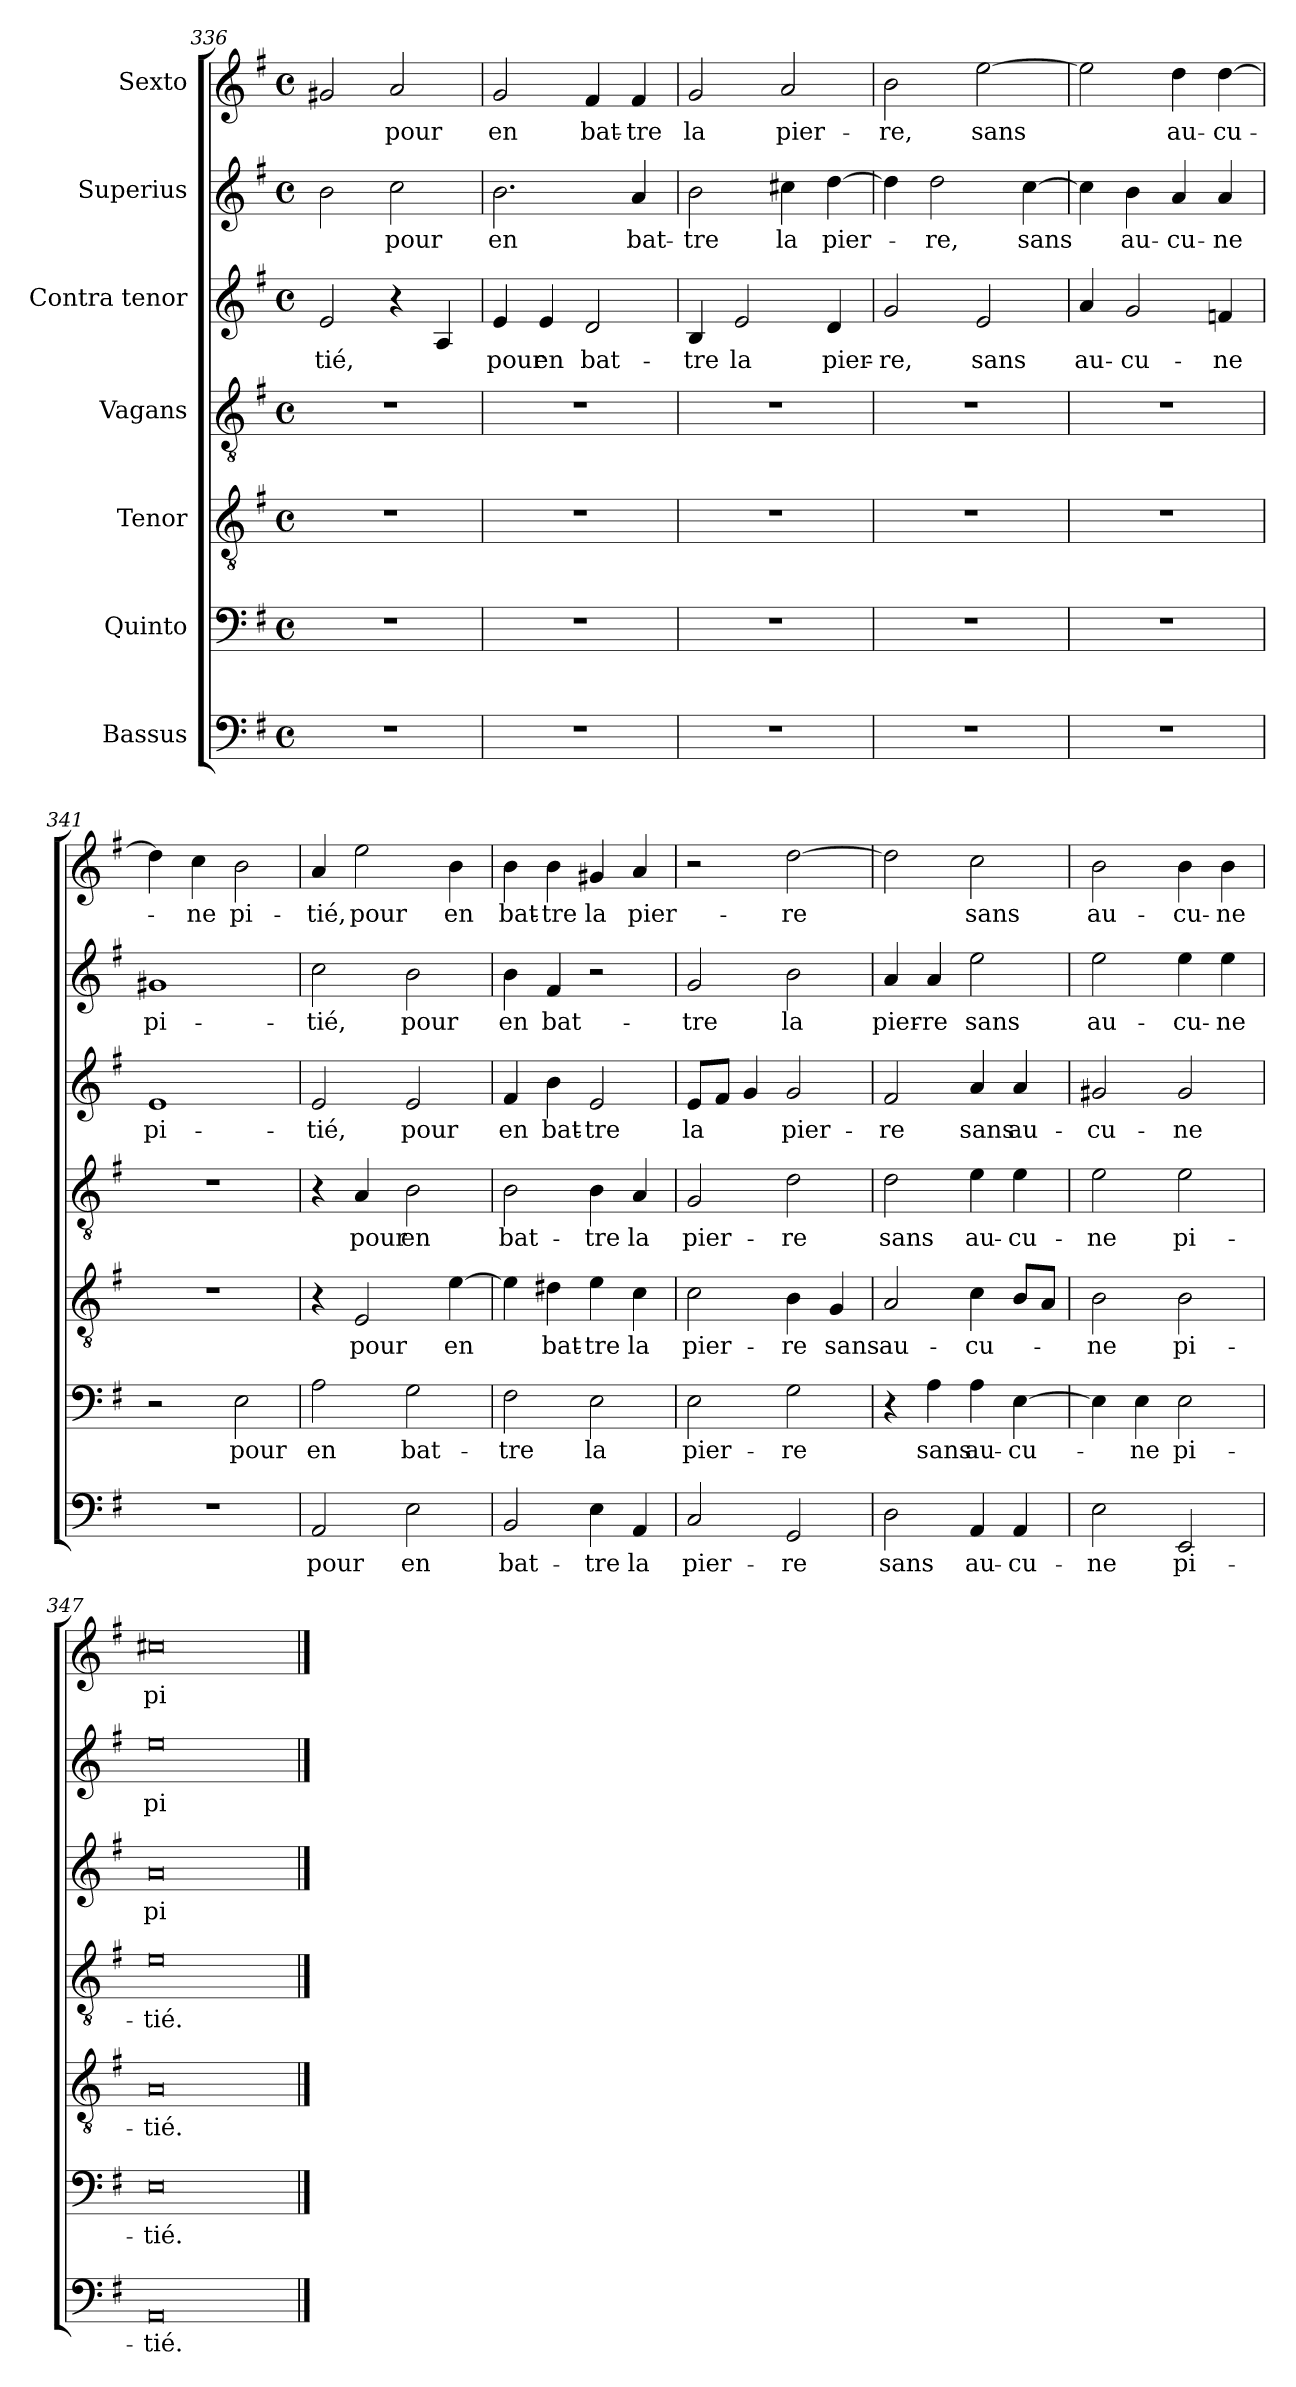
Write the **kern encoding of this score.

**kern	**text	**kern	**text	**kern	**text	**kern	**text	**kern	**text	**kern	**text	**kern	**text
*part7	*part7	*part6	*part6	*part5	*part5	*part4	*part4	*part3	*part3	*part2	*part2	*part1	*part1
*staff7	*staff7	*staff6	*staff6	*staff5	*staff5	*staff4	*staff4	*staff3	*staff3	*staff2	*staff2	*staff1	*staff1
*I"Bassus	*	*I"Quinto	*	*I"Tenor	*	*I"Vagans	*	*I"Contra tenor	*	*I"Superius	*	*I"Sexto	*
*clefF4	*	*clefF4	*	*clefGv2	*	*clefGv2	*	*clefG2	*	*clefG2	*	*clefG2	*
*k[f#]	*	*k[f#]	*	*k[f#]	*	*k[f#]	*	*k[f#]	*	*k[f#]	*	*k[f#]	*
*G:	*	*G:	*	*G:	*	*G:	*	*G:	*	*G:	*	*G:	*
*M4/4	*	*M4/4	*	*M4/4	*	*M4/4	*	*M4/4	*	*M4/4	*	*M4/4	*
*met(c)	*	*met(c)	*	*met(c)	*	*met(c)	*	*met(c)	*	*met(c)	*	*met(c)	*
=336	=336	=336	=336	=336	=336	=336	=336	=336	=336	=336	=336	=336	=336
!	!	!	!	!	!	!	!	!	!LO:LY:b	!	!	!	!
1r	.	1r	.	1r	.	1r	.	2e/	-tié,	2b\	.	2g#X/	.
!	!	!	!	!	!	!	!	!	!	!	!LO:LY:b	!	!LO:LY:b
.	.	.	.	.	.	.	.	4r	.	2cc\	pour	2a/	pour
.	.	.	.	.	.	.	.	4A/	.	.	.	.	.
=337	=337	=337	=337	=337	=337	=337	=337	=337	=337	=337	=337	=337	=337
!	!	!	!	!	!	!	!	!	!LO:LY:b	!	!LO:LY:b	!	!LO:LY:b
1r	.	1r	.	1r	.	1r	.	4e/	pour	2.b\	en	2g/	en
!	!	!	!	!	!	!	!	!	!LO:LY:b	!	!	!	!
.	.	.	.	.	.	.	.	4e/	en	.	.	.	.
!	!	!	!	!	!	!	!	!	!LO:LY:b	!	!	!	!LO:LY:b
.	.	.	.	.	.	.	.	2d/	bat-	.	.	4f#/	bat-
!	!	!	!	!	!	!	!	!	!	!	!LO:LY:b	!	!LO:LY:b
.	.	.	.	.	.	.	.	.	.	4a/	bat-	4f#/	-tre
=338	=338	=338	=338	=338	=338	=338	=338	=338	=338	=338	=338	=338	=338
!	!	!	!	!	!	!	!	!	!LO:LY:b	!	!LO:LY:b	!	!LO:LY:b
1r	.	1r	.	1r	.	1r	.	4B/	-tre	2b\	-tre	2g/	la
!	!	!	!	!	!	!	!	!	!LO:LY:b	!	!	!	!
.	.	.	.	.	.	.	.	2e/	la	.	.	.	.
!	!	!	!	!	!	!	!	!	!	!	!LO:LY:b	!	!LO:LY:b
.	.	.	.	.	.	.	.	.	.	4cc#X\	la	2a/	pier-
!	!	!	!	!	!	!	!	!	!LO:LY:b	!	!LO:LY:b	!	!
.	.	.	.	.	.	.	.	4d/	pier-	[4dd\	pier-	.	.
!!LO:PB:g=z
=339	=339	=339	=339	=339	=339	=339	=339	=339	=339	=339	=339	=339	=339
!	!	!	!	!	!	!	!	!	!LO:LY:b	!	!	!	!LO:LY:b
1r	.	1r	.	1r	.	1r	.	2g/	-re,	4dd\]	.	2b\	-re,
!	!	!	!	!	!	!	!	!	!	!	!LO:LY:b	!	!
.	.	.	.	.	.	.	.	.	.	2dd\	-re,	.	.
!	!	!	!	!	!	!	!	!	!LO:LY:b	!	!	!	!LO:LY:b
.	.	.	.	.	.	.	.	2e/	sans	.	.	[2ee\	sans
!	!	!	!	!	!	!	!	!	!	!	!LO:LY:b	!	!
.	.	.	.	.	.	.	.	.	.	[4cc\	sans	.	.
=340	=340	=340	=340	=340	=340	=340	=340	=340	=340	=340	=340	=340	=340
!	!	!	!	!	!	!	!	!	!LO:LY:b	!	!	!	!
1r	.	1r	.	1r	.	1r	.	4a/	au-	4cc\]	.	2ee\]	.
!	!	!	!	!	!	!	!	!	!LO:LY:b	!	!LO:LY:b	!	!
.	.	.	.	.	.	.	.	2g/	-cu-	4b\	au-	.	.
!	!	!	!	!	!	!	!	!	!	!	!LO:LY:b	!	!LO:LY:b
.	.	.	.	.	.	.	.	.	.	4a/	-cu-	4dd\	au-
!	!	!	!	!	!	!	!	!	!LO:LY:b	!	!LO:LY:b	!	!LO:LY:b
.	.	.	.	.	.	.	.	4fn/	-ne	4a/	-ne	[4dd\	-cu-
=341	=341	=341	=341	=341	=341	=341	=341	=341	=341	=341	=341	=341	=341
!	!	!	!	!	!	!	!	!	!LO:LY:b	!	!LO:LY:b	!	!
1r	.	2r	.	1r	.	1r	.	1e	pi-	1g#X	pi-	4dd\]	.
!	!	!	!	!	!	!	!	!	!	!	!	!	!LO:LY:b
.	.	.	.	.	.	.	.	.	.	.	.	4cc\	-ne
!	!	!	!LO:LY:b	!	!	!	!	!	!	!	!	!	!LO:LY:b
.	.	2E\	pour	.	.	.	.	.	.	.	.	2b\	pi-
=342	=342	=342	=342	=342	=342	=342	=342	=342	=342	=342	=342	=342	=342
!	!LO:LY:b	!	!LO:LY:b	!	!	!	!	!	!LO:LY:b	!	!LO:LY:b	!	!LO:LY:b
2AA/	pour	2A\	en	4r	.	4r	.	2e/	-tié,	2cc\	-tié,	4a/	-tié,
!	!	!	!	!	!LO:LY:b	!	!LO:LY:b	!	!	!	!	!	!LO:LY:b
.	.	.	.	2E/	pour	4A/	pour	.	.	.	.	2ee\	pour
!	!LO:LY:b	!	!LO:LY:b	!	!	!	!LO:LY:b	!	!LO:LY:b	!	!LO:LY:b	!	!
2E\	en	2G\	bat-	.	.	2B\	en	2e/	pour	2b\	pour	.	.
!	!	!	!	!	!LO:LY:b	!	!	!	!	!	!	!	!LO:LY:b
.	.	.	.	[4e\	en	.	.	.	.	.	.	4b\	en
=343	=343	=343	=343	=343	=343	=343	=343	=343	=343	=343	=343	=343	=343
!	!LO:LY:b	!	!LO:LY:b	!	!	!	!LO:LY:b	!	!LO:LY:b	!	!LO:LY:b	!	!LO:LY:b
2BB/	bat-	2F#\	-tre	4e\]	.	2B\	bat-	4f#/	en	4b\	en	4b\	bat-
!	!	!	!	!	!LO:LY:b	!	!	!	!LO:LY:b	!	!LO:LY:b	!	!LO:LY:b
.	.	.	.	4d#X\	bat-	.	.	4b\	bat-	4f#/	bat-	4b\	-tre
!	!LO:LY:b	!	!LO:LY:b	!	!LO:LY:b	!	!LO:LY:b	!	!LO:LY:b	!	!	!	!LO:LY:b
4E\	-tre	2E\	la	4e\	-tre	4B\	-tre	2e/	-tre	2r	.	4g#X/	la
!	!LO:LY:b	!	!	!	!LO:LY:b	!	!LO:LY:b	!	!	!	!	!	!LO:LY:b
4AA/	la	.	.	4c\	la	4A/	la	.	.	.	.	4a/	pier-
=344	=344	=344	=344	=344	=344	=344	=344	=344	=344	=344	=344	=344	=344
!	!LO:LY:b	!	!LO:LY:b	!	!LO:LY:b	!	!LO:LY:b	!	!LO:LY:b	!	!LO:LY:b	!	!
2C/	pier-	2E\	pier-	2c\	pier-	2G/	pier-	8e/L	la	2g/	-tre	2r	.
.	.	.	.	.	.	.	.	8f#/J	.	.	.	.	.
.	.	.	.	.	.	.	.	4g/	.	.	.	.	.
!	!LO:LY:b	!	!LO:LY:b	!	!LO:LY:b	!	!LO:LY:b	!	!LO:LY:b	!	!LO:LY:b	!	!LO:LY:b
2GG/	-re	2G\	-re	4B\	-re	2d\	-re	2g/	pier-	2b\	la	[2dd\	-re
!	!	!	!	!	!LO:LY:b	!	!	!	!	!	!	!	!
.	.	.	.	4G/	sans	.	.	.	.	.	.	.	.
!!LO:LB:g=z
=345	=345	=345	=345	=345	=345	=345	=345	=345	=345	=345	=345	=345	=345
!	!LO:LY:b	!	!	!	!LO:LY:b	!	!LO:LY:b	!	!LO:LY:b	!	!LO:LY:b	!	!
2D\	sans	4r	.	2A/	au-	2d\	sans	2f#/	-re	4a/	pier-	2dd\]	.
!	!	!	!LO:LY:b	!	!	!	!	!	!	!	!LO:LY:b	!	!
.	.	4A\	sans	.	.	.	.	.	.	4a/	-re	.	.
!	!LO:LY:b	!	!LO:LY:b	!	!LO:LY:b	!	!LO:LY:b	!	!LO:LY:b	!	!LO:LY:b	!	!LO:LY:b
4AA/	au-	4A\	au-	4c\	-cu-	4e\	au-	4a/	sans	2ee\	sans	2cc\	sans
!	!LO:LY:b	!	!LO:LY:b	!	!	!	!LO:LY:b	!	!LO:LY:b	!	!	!	!
4AA/	-cu-	[4E\	-cu-	8B/L	.	4e\	-cu-	4a/	au-	.	.	.	.
.	.	.	.	8A/J	.	.	.	.	.	.	.	.	.
=346	=346	=346	=346	=346	=346	=346	=346	=346	=346	=346	=346	=346	=346
!	!LO:LY:b	!	!	!	!LO:LY:b	!	!LO:LY:b	!	!LO:LY:b	!	!LO:LY:b	!	!LO:LY:b
2E\	-ne	4E\]	.	2B\	-ne	2e\	-ne	2g#X/	-cu-	2ee\	au-	2b\	au-
!	!	!	!LO:LY:b	!	!	!	!	!	!	!	!	!	!
.	.	4E\	-ne	.	.	.	.	.	.	.	.	.	.
!	!LO:LY:b	!	!LO:LY:b	!	!LO:LY:b	!	!LO:LY:b	!	!LO:LY:b	!	!LO:LY:b	!	!LO:LY:b
2EE/	pi-	2E\	pi-	2B\	pi-	2e\	pi-	2g#/	-ne	4ee\	-cu-	4b\	-cu-
!	!	!	!	!	!	!	!	!	!	!	!LO:LY:b	!	!LO:LY:b
.	.	.	.	.	.	.	.	.	.	4ee\	-ne	4b\	-ne
=347	=347	=347	=347	=347	=347	=347	=347	=347	=347	=347	=347	=347	=347
!	!LO:LY:b	!	!LO:LY:b	!	!LO:LY:b	!	!LO:LY:b	!	!LO:LY:b	!	!LO:LY:b	!	!LO:LY:b
0AA	-tié.	0E	-tié.	0A	-tié.	0e	-tié.	0a	pi-	0ee	pi-	0cc#X	pi-
==	==	==	==	==	==	==	==	==	==	==	==	==	==
*-	*-	*-	*-	*-	*-	*-	*-	*-	*-	*-	*-	*-	*-
